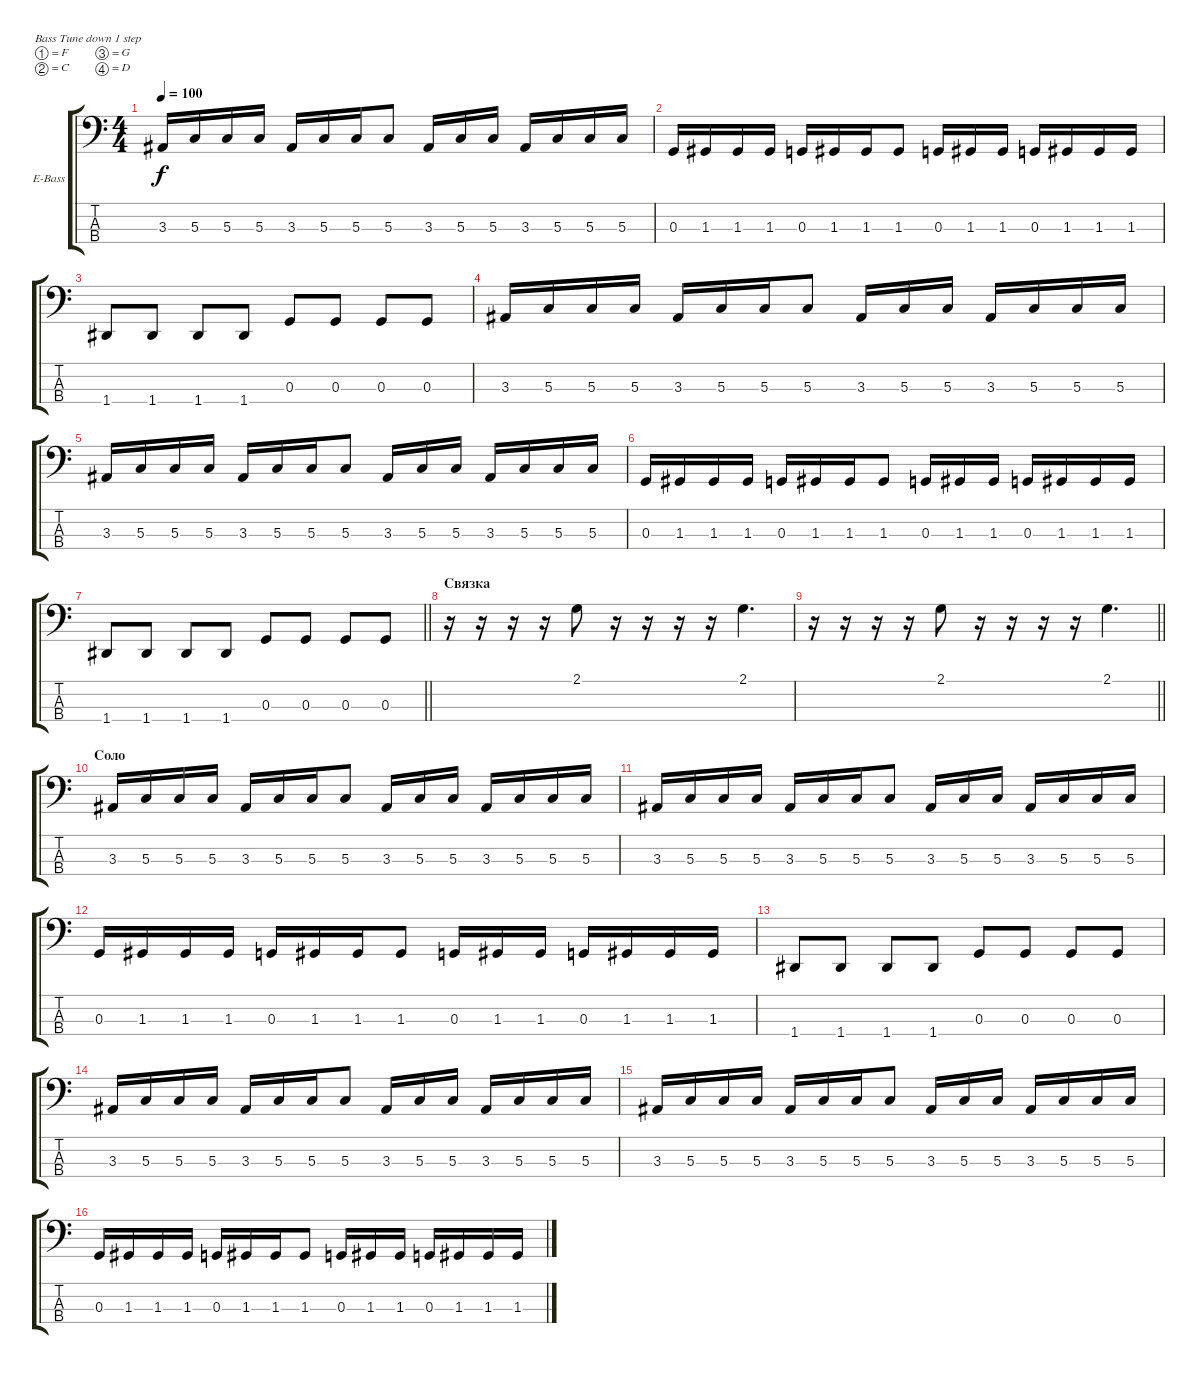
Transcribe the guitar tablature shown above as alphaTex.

\bracketExtendMode groupsimilarinstruments
\firstSystemTrackNameOrientation horizontal
\otherSystemsTrackNameOrientation horizontal
\track ("Nikki Sixx" "E-Bass") {instrument electricbassfinger}
\staff {score tabs}
\tuning (F2 C2 G1 D1)
\ts (4 4)
\tempo 100
\clef f4
\ks c
3.3.16{dy f} 5.3.16 5.3.16 5.3.16 3.3.16 5.3.16 5.3.16 5.3.8 3.3.16 5.3.16 5.3.16 3.3.16 5.3.16 5.3.16 5.3.16 |
0.3.16 1.3.16 1.3.16 1.3.16 0.3.16 1.3.16 1.3.16 1.3.8 0.3.16 1.3.16 1.3.16 0.3.16 1.3.16 1.3.16 1.3.16 |
1.4.8 1.4.8 1.4.8 1.4.8 0.3.8 0.3.8 0.3.8 0.3.8 |
3.3.16 5.3.16 5.3.16 5.3.16 3.3.16 5.3.16 5.3.16 5.3.8 3.3.16 5.3.16 5.3.16 3.3.16 5.3.16 5.3.16 5.3.16 |
3.3.16 5.3.16 5.3.16 5.3.16 3.3.16 5.3.16 5.3.16 5.3.8 3.3.16 5.3.16 5.3.16 3.3.16 5.3.16 5.3.16 5.3.16 |
0.3.16 1.3.16 1.3.16 1.3.16 0.3.16 1.3.16 1.3.16 1.3.8 0.3.16 1.3.16 1.3.16 0.3.16 1.3.16 1.3.16 1.3.16 |
\barLineRight lightlight
1.4.8 1.4.8 1.4.8 1.4.8 0.3.8 0.3.8 0.3.8 0.3.8 |
\section ("" "Связка")
r.16 r.16 r.16 r.16 2.1.8 r.16 r.16 r.16 r.16 2.1.4{d} |
\barLineRight lightlight
r.16 r.16 r.16 r.16 2.1.8 r.16 r.16 r.16 r.16 2.1.4{d} |
\section ("" "Соло")
3.3.16 5.3.16 5.3.16 5.3.16 3.3.16 5.3.16 5.3.16 5.3.8 3.3.16 5.3.16 5.3.16 3.3.16 5.3.16 5.3.16 5.3.16 |
3.3.16 5.3.16 5.3.16 5.3.16 3.3.16 5.3.16 5.3.16 5.3.8 3.3.16 5.3.16 5.3.16 3.3.16 5.3.16 5.3.16 5.3.16 |
0.3.16 1.3.16 1.3.16 1.3.16 0.3.16 1.3.16 1.3.16 1.3.8 0.3.16 1.3.16 1.3.16 0.3.16 1.3.16 1.3.16 1.3.16 |
1.4.8 1.4.8 1.4.8 1.4.8 0.3.8 0.3.8 0.3.8 0.3.8 |
3.3.16 5.3.16 5.3.16 5.3.16 3.3.16 5.3.16 5.3.16 5.3.8 3.3.16 5.3.16 5.3.16 3.3.16 5.3.16 5.3.16 5.3.16 |
3.3.16 5.3.16 5.3.16 5.3.16 3.3.16 5.3.16 5.3.16 5.3.8 3.3.16 5.3.16 5.3.16 3.3.16 5.3.16 5.3.16 5.3.16 |
0.3.16 1.3.16 1.3.16 1.3.16 0.3.16 1.3.16 1.3.16 1.3.8 0.3.16 1.3.16 1.3.16 0.3.16 1.3.16 1.3.16 1.3.16
